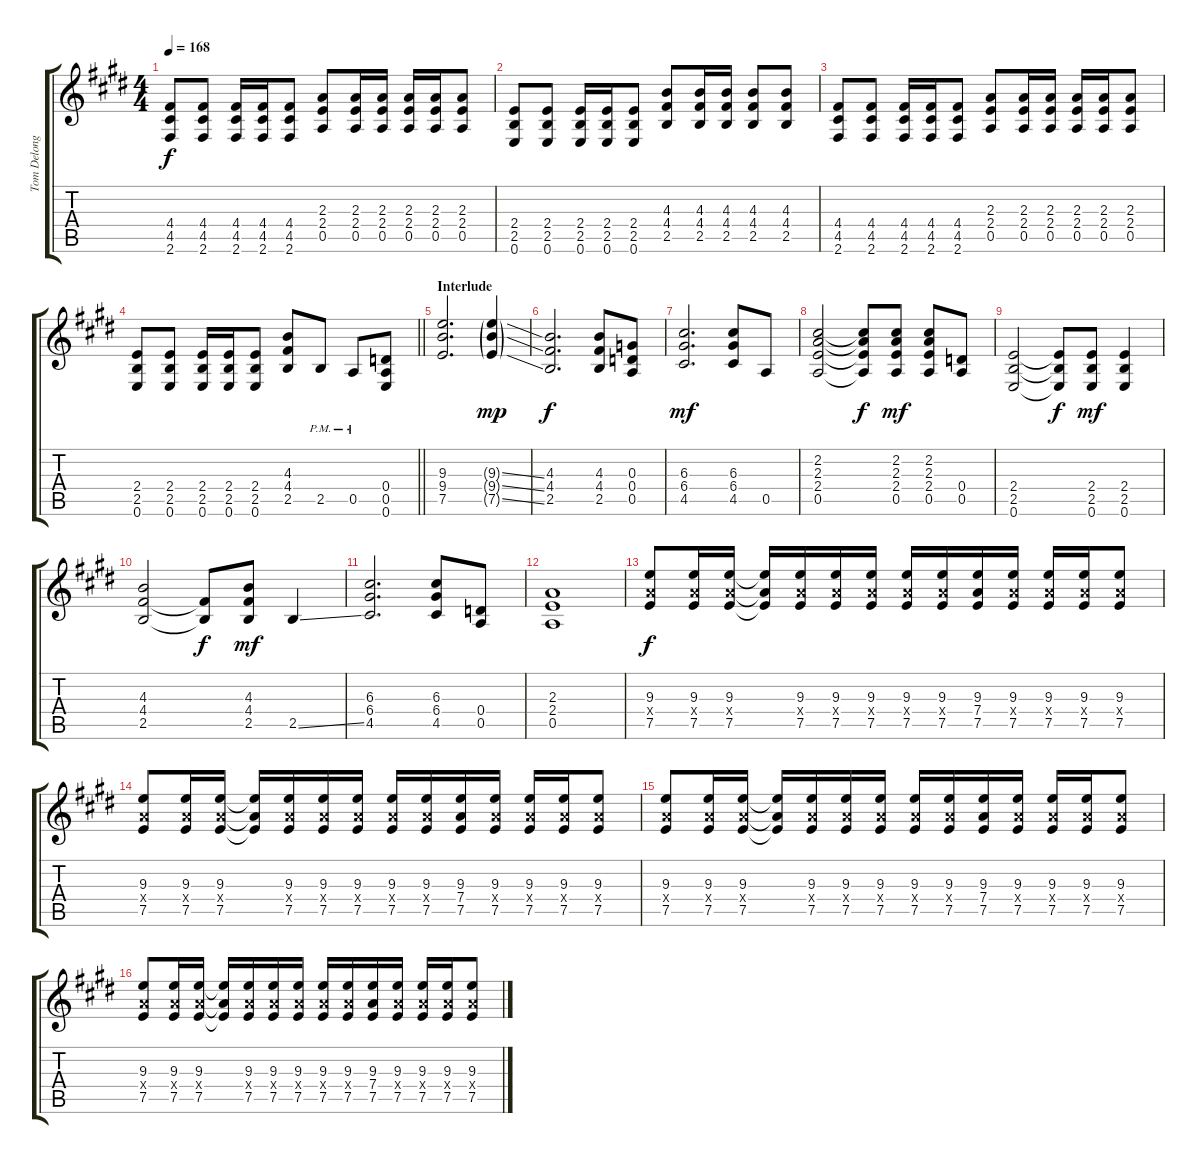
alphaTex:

\track ("Tom Delonge" "Tom Delong") {instrument distortionguitar}
\staff {score tabs}
\tuning (E4 B3 G3 D3 A2 E2) {hide}
\ts (4 4)
\tempo 168
\clef g2
\ks e
(4.4 4.5 2.6).8{dy f} (4.4 4.5 2.6).8 (4.4 4.5 2.6).16 (4.4 4.5 2.6).16 (4.4 4.5 2.6).8 (2.3 2.4 0.5).8 (2.3 2.4 0.5).16 (2.3 2.4 0.5).16 (2.3 2.4 0.5).16 (2.3 2.4 0.5).16 (2.3 2.4 0.5).8 |
(2.4 2.5 0.6).8 (2.4 2.5 0.6).8 (2.4 2.5 0.6).16 (2.4 2.5 0.6).16 (2.4 2.5 0.6).8 (4.3 4.4 2.5).8 (4.3 4.4 2.5).16 (4.3 4.4 2.5).16 (4.3 4.4 2.5).8 (4.3 4.4 2.5).8 |
(4.4 4.5 2.6).8 (4.4 4.5 2.6).8 (4.4 4.5 2.6).16 (4.4 4.5 2.6).16 (4.4 4.5 2.6).8 (2.3 2.4 0.5).8 (2.3 2.4 0.5).16 (2.3 2.4 0.5).16 (2.3 2.4 0.5).16 (2.3 2.4 0.5).16 (2.3 2.4 0.5).8 |
\barLineRight lightlight
(2.4 2.5 0.6).8 (2.4 2.5 0.6).8 (2.4 2.5 0.6).16 (2.4 2.5 0.6).16 (2.4 2.5 0.6).8 (4.3 4.4 2.5).8 2.5{pm}.8 0.5{pm}.8 (0.4 0.5 0.6).8 |
\section ("" "Interlude")
(9.3 9.4 7.5).2{d} (9.3{ss g} 9.4{ss g} 7.5{ss g}).4{dy mp} |
(4.3 4.4 2.5).2{d dy f} (4.3 4.4 2.5).8 (0.3 0.4 0.5).8 |
(6.3 6.4 4.5).2{d dy mf} (6.3 6.4 4.5).8 0.5.8 |
(2.2 2.3 2.4 0.5).2 (2.2{t} 2.3{t} 2.4{t} 0.5{t}).8{dy f} (2.2 2.3 2.4 0.5).8{dy mf} (2.2 2.3 2.4 0.5).8 (0.4 0.5).8 |
(2.4 2.5 0.6).2 (2.4{t} 2.5{t} 0.6{t}).8{dy f} (2.4 2.5 0.6).8{dy mf} (2.4 2.5 0.6).4 |
(4.3 4.4 2.5).2 (4.4{t} 2.5{t}).8{dy f} (4.3 4.4 2.5).8{dy mf} 2.5{ss}.4 |
(6.3 6.4 4.5).2{d} (6.3 6.4 4.5).8 (0.4 0.5).8 |
(2.3 2.4 0.5).1 |
(9.3 7.4{x} 7.5).8{dy f} (9.3 7.4{x} 7.5).16 (9.3 7.4{x} 7.5).16 (9.3{t} 7.4{t} 7.5{t}).16 (9.3 7.4{x} 7.5).16 (9.3 7.4{x} 7.5).16 (9.3 7.4{x} 7.5).16 (9.3 7.4{x} 7.5).16 (9.3 7.4{x} 7.5).16 (9.3 7.4 7.5).16 (9.3 7.4{x} 7.5).16 (9.3 7.4{x} 7.5).16 (9.3 7.4{x} 7.5).16 (9.3 7.4{x} 7.5).8 |
(9.3 7.4{x} 7.5).8 (9.3 7.4{x} 7.5).16 (9.3 7.4{x} 7.5).16 (9.3{t} 7.4{t} 7.5{t}).16 (9.3 7.4{x} 7.5).16 (9.3 7.4{x} 7.5).16 (9.3 7.4{x} 7.5).16 (9.3 7.4{x} 7.5).16 (9.3 7.4{x} 7.5).16 (9.3 7.4 7.5).16 (9.3 7.4{x} 7.5).16 (9.3 7.4{x} 7.5).16 (9.3 7.4{x} 7.5).16 (9.3 7.4{x} 7.5).8 |
(9.3 7.4{x} 7.5).8 (9.3 7.4{x} 7.5).16 (9.3 7.4{x} 7.5).16 (9.3{t} 7.4{t} 7.5{t}).16 (9.3 7.4{x} 7.5).16 (9.3 7.4{x} 7.5).16 (9.3 7.4{x} 7.5).16 (9.3 7.4{x} 7.5).16 (9.3 7.4{x} 7.5).16 (9.3 7.4 7.5).16 (9.3 7.4{x} 7.5).16 (9.3 7.4{x} 7.5).16 (9.3 7.4{x} 7.5).16 (9.3 7.4{x} 7.5).8 |
(9.3 7.4{x} 7.5).8 (9.3 7.4{x} 7.5).16 (9.3 7.4{x} 7.5).16 (9.3{t} 7.4{t} 7.5{t}).16 (9.3 7.4{x} 7.5).16 (9.3 7.4{x} 7.5).16 (9.3 7.4{x} 7.5).16 (9.3 7.4{x} 7.5).16 (9.3 7.4{x} 7.5).16 (9.3 7.4 7.5).16 (9.3 7.4{x} 7.5).16 (9.3 7.4{x} 7.5).16 (9.3 7.4{x} 7.5).16 (9.3 7.4{x} 7.5).8
